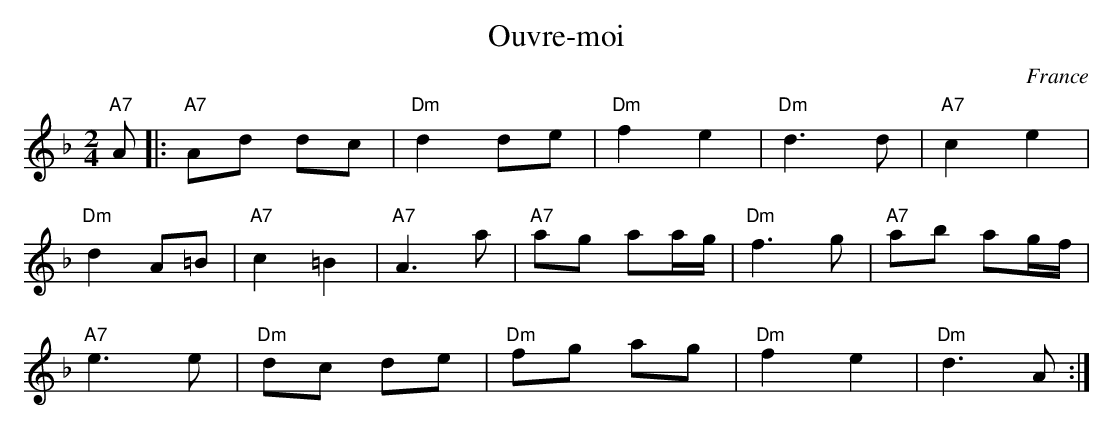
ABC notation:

X:1
T:Ouvre-moi
O:France
M:2/4
L:1/16
K:Dm
V:1
"A7"A2|:"A7"A2d2 d2c2|"Dm"d4d2e2|"Dm"f4e4|"Dm"d6d2|"A7"c4e4|
"Dm"d4A2=B2|"A7"c4=B4|"A7"A6a2|"A7"a2g2 a2ag|"Dm"f6g2|"A7"a2b2 a2gf|
"A7"e6e2|"Dm"d2c2 d2e2|"Dm"f2g2 a2g2|"Dm"f4e4|"Dm"d6A2:|
